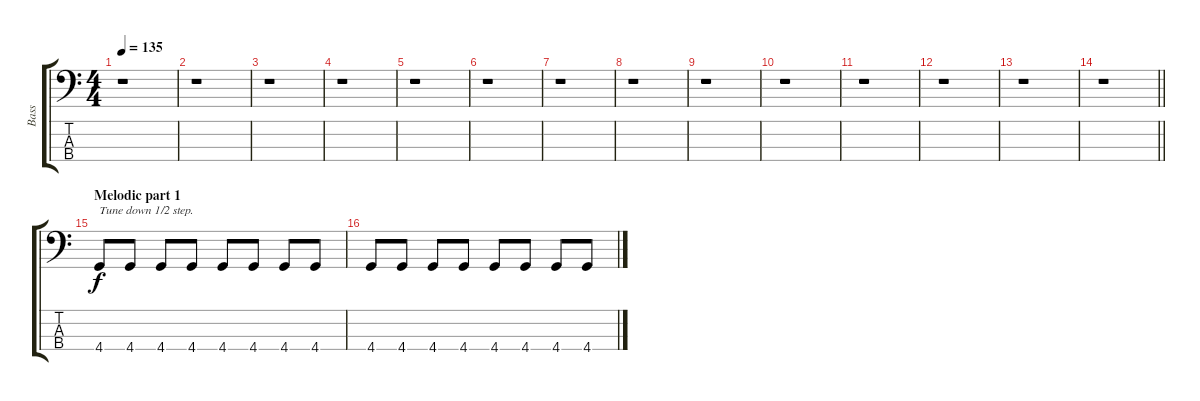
\track ("Bass" "Bass") {instrument electricbassfinger}
\staff {score tabs}
\tuning (Gb2 Db2 Ab1 Eb1) {hide}
\ts (4 4)
\tempo 135
\clef f4
\ks c
r.1{dy f} |
r.1 |
r.1 |
r.1 |
r.1 |
r.1 |
r.1 |
r.1 |
r.1 |
r.1 |
r.1 |
r.1 |
r.1 |
\barLineRight lightlight
r.1 |
\section ("" "Melodic part 1")
4.4.8{txt "Tune down 1/2 step."} 4.4.8 4.4.8 4.4.8 4.4.8 4.4.8 4.4.8 4.4.8 |
4.4.8 4.4.8 4.4.8 4.4.8 4.4.8 4.4.8 4.4.8 4.4.8
